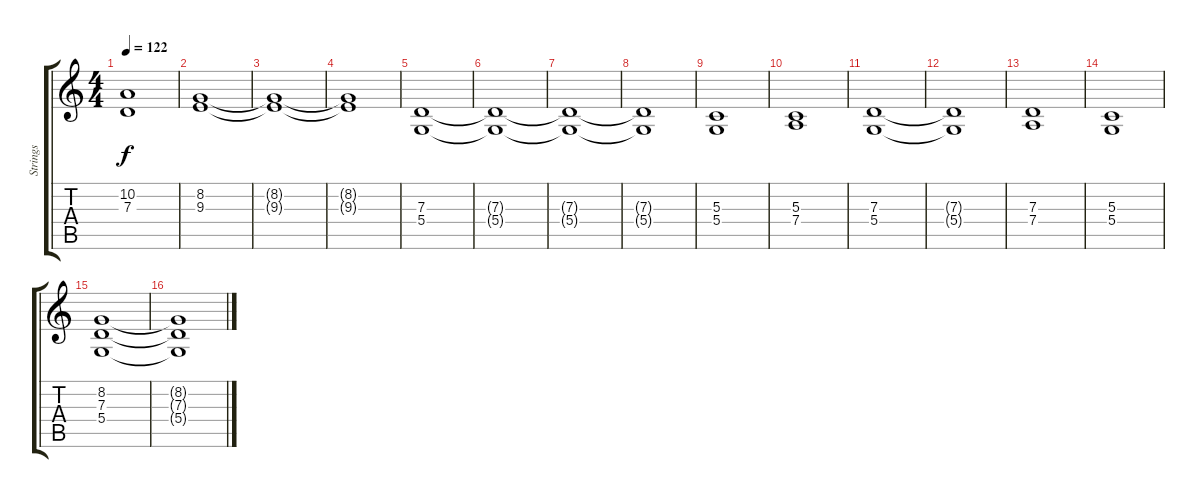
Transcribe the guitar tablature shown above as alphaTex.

\track ("Strings" "Strings") {instrument stringensemble1}
\staff {score tabs}
\tuning (E4 B3 G3 D3 A2 E2) {hide}
\ts (4 4)
\tempo 122
\clef g2
\ks c
(10.2 7.3).1{dy f} |
(8.2 9.3).1 |
(8.2{t} 9.3{t}).1 |
(8.2{t} 9.3{t}).1 |
(7.3 5.4).1 |
(7.3{t} 5.4{t}).1 |
(7.3{t} 5.4{t}).1 |
(7.3{t} 5.4{t}).1 |
(5.3 5.4).1 |
(5.3 7.4).1 |
(7.3 5.4).1 |
(7.3{t} 5.4{t}).1 |
(7.3 7.4).1 |
(5.3 5.4).1 |
(8.2 7.3 5.4).1 |
(8.2{t} 7.3{t} 5.4{t}).1
